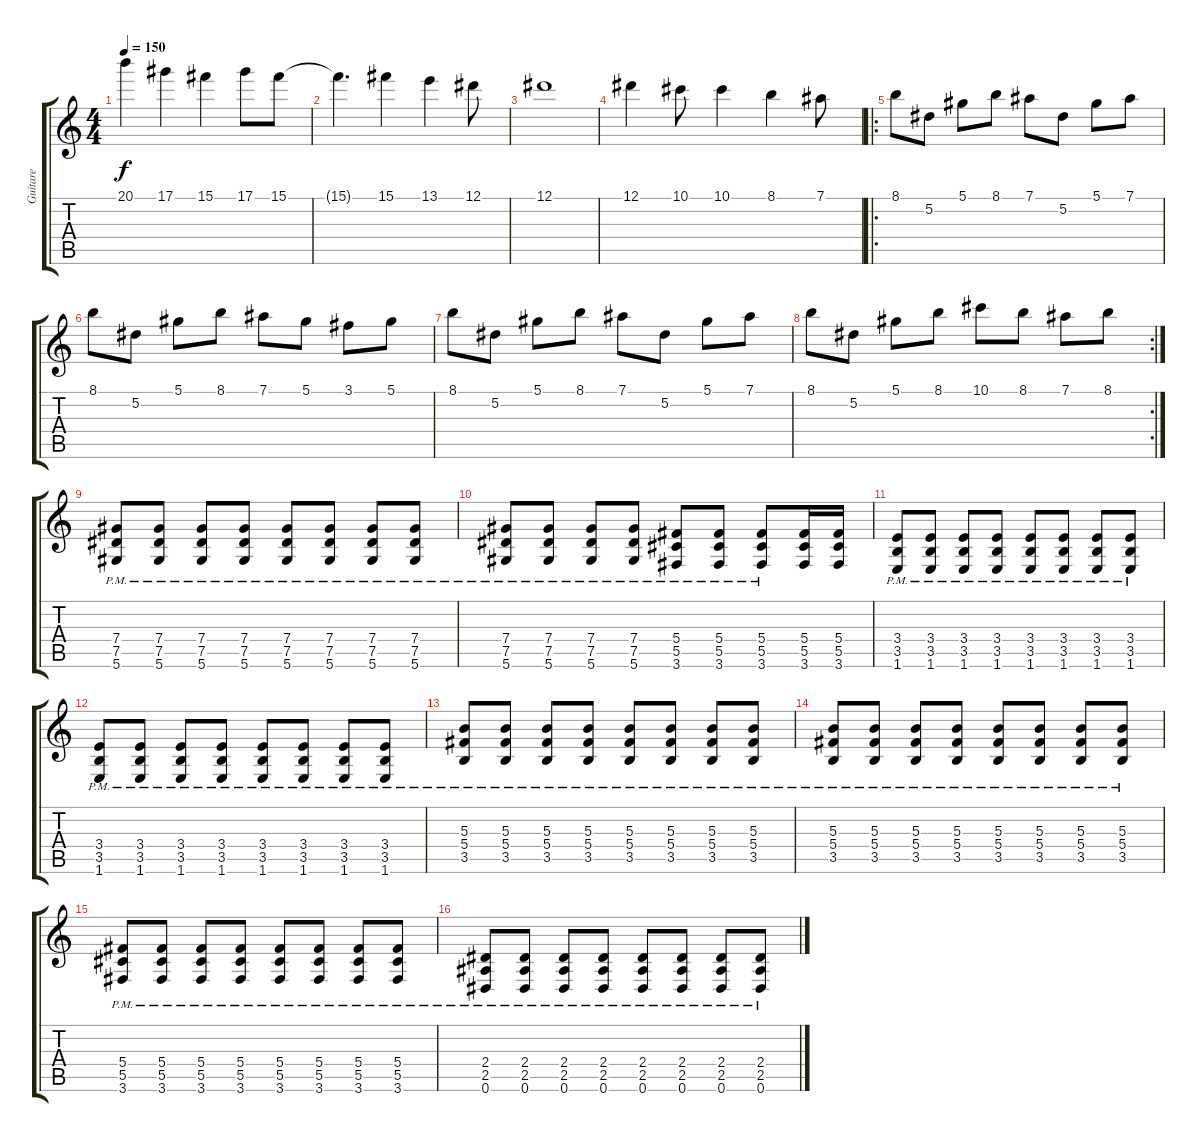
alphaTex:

\track ("Guitare" "Guitare") {instrument distortionguitar}
\staff {score tabs}
\tuning (Eb4 Bb3 Gb3 Db3 Ab2 Eb2) {hide}
\ts (4 4)
\tempo 150
\clef g2
\ks c
20.1.4{dy f} 17.1.4 15.1.4 17.1.8 15.1.8 |
15.1{t}.4{d} 15.1.4 13.1.4 12.1.8 |
12.1.1 |
12.1.4 10.1.8 10.1.4 8.1.4 7.1.8 |
\ro
8.1.8 5.2.8 5.1.8 8.1.8 7.1.8 5.2.8 5.1.8 7.1.8 |
8.1.8 5.2.8 5.1.8 8.1.8 7.1.8 5.1.8 3.1.8 5.1.8 |
8.1.8 5.2.8 5.1.8 8.1.8 7.1.8 5.2.8 5.1.8 7.1.8 |
\rc 2
8.1.8 5.2.8 5.1.8 8.1.8 10.1.8 8.1.8 7.1.8 8.1.8 |
(7.4{pm} 7.5{pm} 5.6{pm}).8 (7.4{pm} 7.5{pm} 5.6{pm}).8 (7.4{pm} 7.5{pm} 5.6{pm}).8 (7.4{pm} 7.5{pm} 5.6{pm}).8 (7.4{pm} 7.5{pm} 5.6{pm}).8 (7.4{pm} 7.5{pm} 5.6{pm}).8 (7.4{pm} 7.5{pm} 5.6{pm}).8 (7.4{pm} 7.5{pm} 5.6{pm}).8 |
(7.4{pm} 7.5{pm} 5.6{pm}).8 (7.4{pm} 7.5{pm} 5.6{pm}).8 (7.4{pm} 7.5{pm} 5.6{pm}).8 (7.4{pm} 7.5{pm} 5.6{pm}).8 (5.4{pm} 5.5{pm} 3.6{pm}).8 (5.4{pm} 5.5{pm} 3.6{pm}).8 (5.4{pm} 5.5{pm} 3.6{pm}).8 (5.4 5.5 3.6).16 (5.4 5.5 3.6).16 |
(3.4{pm} 3.5{pm} 1.6{pm}).8 (3.4{pm} 3.5{pm} 1.6{pm}).8 (3.4{pm} 3.5{pm} 1.6{pm}).8 (3.4{pm} 3.5{pm} 1.6{pm}).8 (3.4{pm} 3.5{pm} 1.6{pm}).8 (3.4{pm} 3.5{pm} 1.6{pm}).8 (3.4{pm} 3.5{pm} 1.6{pm}).8 (3.4{pm} 3.5{pm} 1.6{pm}).8 |
(3.4{pm} 3.5{pm} 1.6{pm}).8 (3.4{pm} 3.5{pm} 1.6{pm}).8 (3.4{pm} 3.5{pm} 1.6{pm}).8 (3.4{pm} 3.5{pm} 1.6{pm}).8 (3.4{pm} 3.5{pm} 1.6{pm}).8 (3.4{pm} 3.5{pm} 1.6{pm}).8 (3.4{pm} 3.5{pm} 1.6{pm}).8 (3.4{pm} 3.5{pm} 1.6{pm}).8 |
(5.3{pm} 5.4{pm} 3.5{pm}).8 (5.3{pm} 5.4{pm} 3.5{pm}).8 (5.3{pm} 5.4{pm} 3.5{pm}).8 (5.3{pm} 5.4{pm} 3.5{pm}).8 (5.3{pm} 5.4{pm} 3.5{pm}).8 (5.3{pm} 5.4{pm} 3.5{pm}).8 (5.3{pm} 5.4{pm} 3.5{pm}).8 (5.3{pm} 5.4{pm} 3.5{pm}).8 |
(5.3{pm} 5.4{pm} 3.5{pm}).8 (5.3{pm} 5.4{pm} 3.5{pm}).8 (5.3{pm} 5.4{pm} 3.5{pm}).8 (5.3{pm} 5.4{pm} 3.5{pm}).8 (5.3{pm} 5.4{pm} 3.5{pm}).8 (5.3{pm} 5.4{pm} 3.5{pm}).8 (5.3{pm} 5.4{pm} 3.5{pm}).8 (5.3{pm} 5.4{pm} 3.5{pm}).8 |
(5.4{pm} 5.5{pm} 3.6{pm}).8 (5.4{pm} 5.5{pm} 3.6{pm}).8 (5.4{pm} 5.5{pm} 3.6{pm}).8 (5.4{pm} 5.5{pm} 3.6{pm}).8 (5.4{pm} 5.5{pm} 3.6{pm}).8 (5.4{pm} 5.5{pm} 3.6{pm}).8 (5.4{pm} 5.5{pm} 3.6{pm}).8 (5.4{pm} 5.5{pm} 3.6{pm}).8 |
(2.4{pm} 2.5{pm} 0.6{pm}).8 (2.4{pm} 2.5{pm} 0.6{pm}).8 (2.4{pm} 2.5{pm} 0.6{pm}).8 (2.4{pm} 2.5{pm} 0.6{pm}).8 (2.4{pm} 2.5{pm} 0.6{pm}).8 (2.4{pm} 2.5{pm} 0.6{pm}).8 (2.4{pm} 2.5{pm} 0.6{pm}).8 (2.4{pm} 2.5{pm} 0.6{pm}).8
